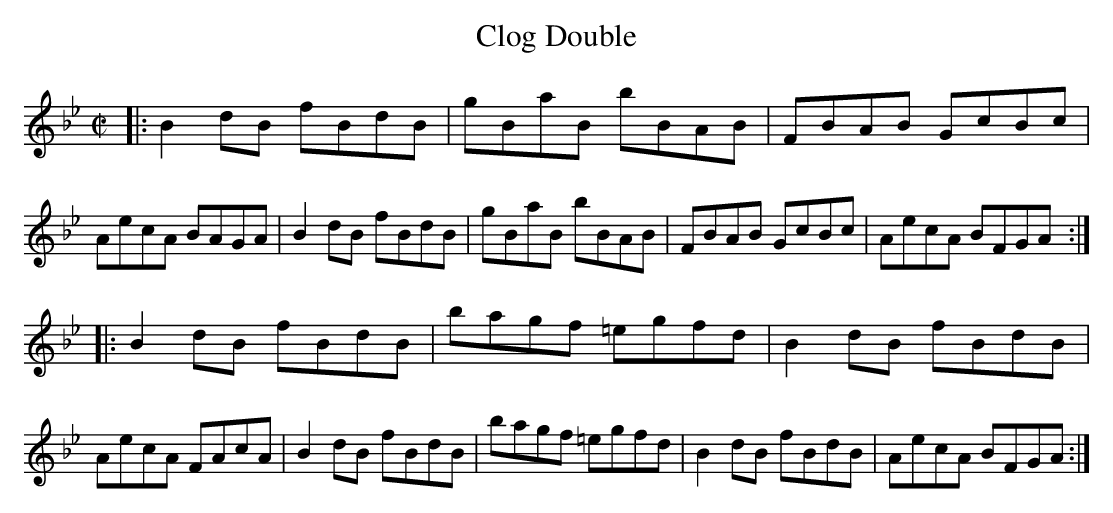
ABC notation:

X:1
T:Clog Double
M:C|
E:7
K:Bb
|:B2dB fBdB|gBaB bBAB|FBAB GcBc|AecA BAGA|\
B2dB fBdB|gBaB bBAB|FBAB GcBc|AecA  BFGA:|
|:B2dB fBdB|bagf =egfd|B2dB fBdB|AecA FAcA|\
B2dB fBdB|bagf =egfd|B2dB fBdB|AecA BFGA:|
